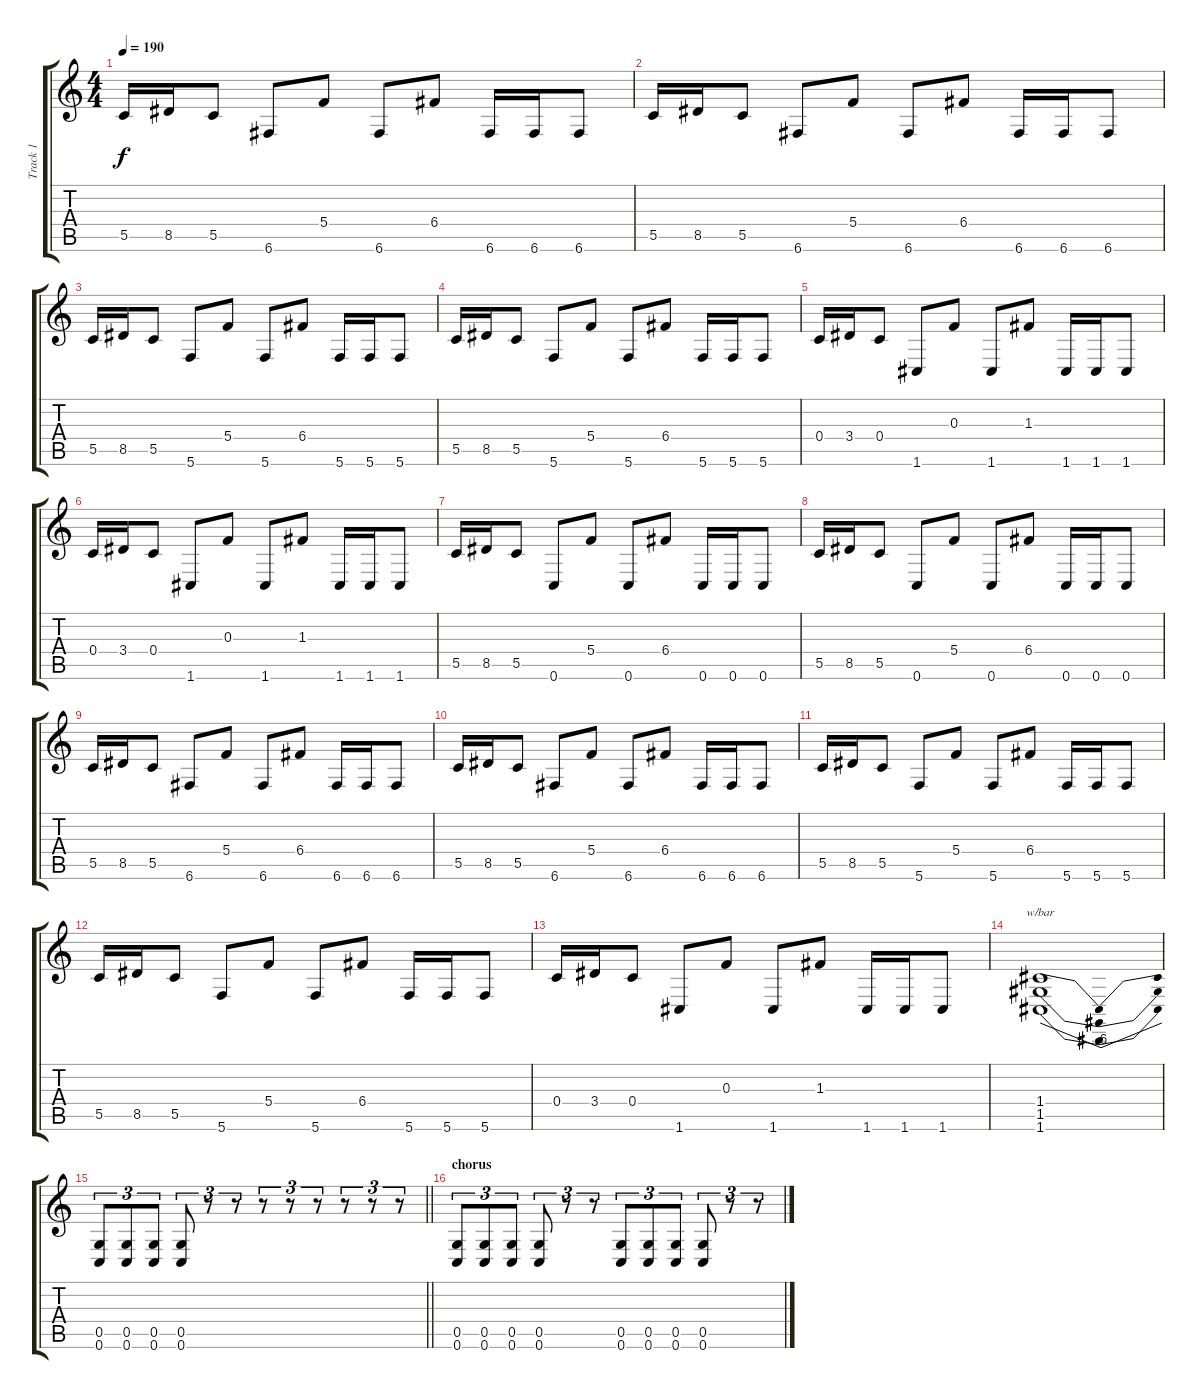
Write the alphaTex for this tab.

\track ("Track 1" "Track 1") {instrument distortionguitar}
\staff {score tabs}
\tuning (D4 A3 F3 C3 G2 C2) {hide}
\ts (4 4)
\tempo 190
\clef g2
\ks c
5.5.16{dy f} 8.5.16 5.5.8 6.6.8 5.4.8 6.6.8 6.4.8 6.6.16 6.6.16 6.6.8 |
5.5.16 8.5.16 5.5.8 6.6.8 5.4.8 6.6.8 6.4.8 6.6.16 6.6.16 6.6.8 |
5.5.16 8.5.16 5.5.8 5.6.8 5.4.8 5.6.8 6.4.8 5.6.16 5.6.16 5.6.8 |
5.5.16 8.5.16 5.5.8 5.6.8 5.4.8 5.6.8 6.4.8 5.6.16 5.6.16 5.6.8 |
0.4.16 3.4.16 0.4.8 1.6.8 0.3.8 1.6.8 1.3.8 1.6.16 1.6.16 1.6.8 |
0.4.16 3.4.16 0.4.8 1.6.8 0.3.8 1.6.8 1.3.8 1.6.16 1.6.16 1.6.8 |
5.5.16 8.5.16 5.5.8 0.6.8 5.4.8 0.6.8 6.4.8 0.6.16 0.6.16 0.6.8 |
5.5.16 8.5.16 5.5.8 0.6.8 5.4.8 0.6.8 6.4.8 0.6.16 0.6.16 0.6.8 |
5.5.16 8.5.16 5.5.8 6.6.8 5.4.8 6.6.8 6.4.8 6.6.16 6.6.16 6.6.8 |
5.5.16 8.5.16 5.5.8 6.6.8 5.4.8 6.6.8 6.4.8 6.6.16 6.6.16 6.6.8 |
5.5.16 8.5.16 5.5.8 5.6.8 5.4.8 5.6.8 6.4.8 5.6.16 5.6.16 5.6.8 |
5.5.16 8.5.16 5.5.8 5.6.8 5.4.8 5.6.8 6.4.8 5.6.16 5.6.16 5.6.8 |
0.4.16 3.4.16 0.4.8 1.6.8 0.3.8 1.6.8 1.3.8 1.6.16 1.6.16 1.6.8 |
(1.4 1.5 1.6).1{tbe (dip default 0 0 30 -24 60 0)} |
\barLineRight lightlight
(0.5 0.6).8{tu (3 2)} (0.5 0.6).8{tu (3 2)} (0.5 0.6).8{tu (3 2)} (0.5 0.6).8{tu (3 2)} r.8{tu (3 2)} r.8{tu (3 2)} r.8{tu (3 2)} r.8{tu (3 2)} r.8{tu (3 2)} r.8{tu (3 2)} r.8{tu (3 2)} r.8{tu (3 2)} |
\section ("" "chorus")
(0.5 0.6).8{tu (3 2)} (0.5 0.6).8{tu (3 2)} (0.5 0.6).8{tu (3 2)} (0.5 0.6).8{tu (3 2)} r.8{tu (3 2)} r.8{tu (3 2)} (0.5 0.6).8{tu (3 2)} (0.5 0.6).8{tu (3 2)} (0.5 0.6).8{tu (3 2)} (0.5 0.6).8{tu (3 2)} r.8{tu (3 2)} r.8{tu (3 2)}
